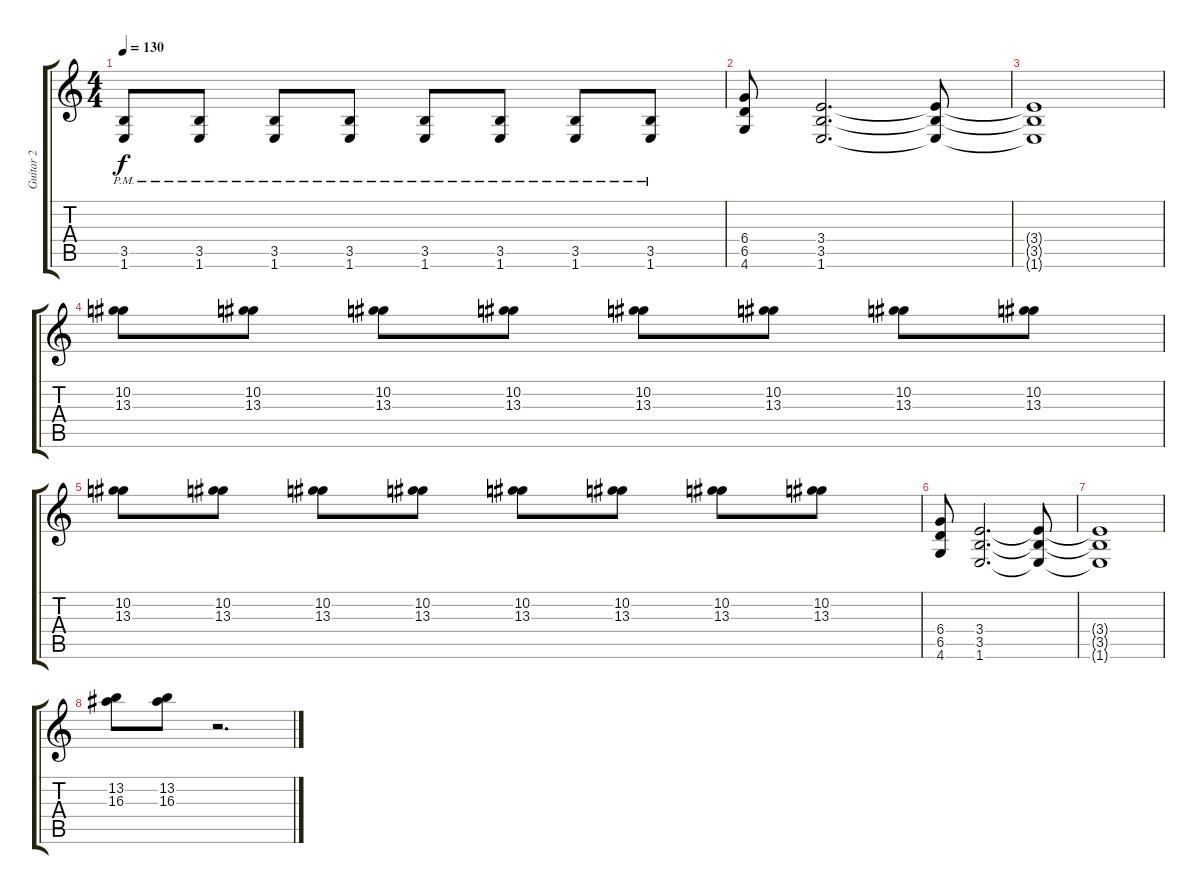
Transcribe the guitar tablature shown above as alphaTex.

\track ("Guitar 2" "Guitar 2") {instrument overdrivenguitar}
\staff {score tabs}
\tuning (Eb4 Bb3 Gb3 Db3 Ab2 Eb2) {hide}
\ts (4 4)
\tempo 130
\clef g2
\ks c
(3.5{pm} 1.6{pm}).8{dy f} (3.5{pm} 1.6{pm}).8 (3.5{pm} 1.6{pm}).8 (3.5{pm} 1.6{pm}).8 (3.5{pm} 1.6{pm}).8 (3.5{pm} 1.6{pm}).8 (3.5{pm} 1.6{pm}).8 (3.5{pm} 1.6{pm}).8 |
(6.4 6.5 4.6).8 (3.4 3.5 1.6).2{d} (3.4{t} 3.5{t} 1.6{t}).8 |
(3.4{t} 3.5{t} 1.6{t}).1 |
(10.2 13.3).8 (10.2 13.3).8 (10.2 13.3).8 (10.2 13.3).8 (10.2 13.3).8 (10.2 13.3).8 (10.2 13.3).8 (10.2 13.3).8 |
(10.2 13.3).8 (10.2 13.3).8 (10.2 13.3).8 (10.2 13.3).8 (10.2 13.3).8 (10.2 13.3).8 (10.2 13.3).8 (10.2 13.3).8 |
(6.4 6.5 4.6).8 (3.4 3.5 1.6).2{d} (3.4{t} 3.5{t} 1.6{t}).8 |
(3.4{t} 3.5{t} 1.6{t}).1 |
(13.2 16.3).8 (13.2 16.3).8 r.2{d}
